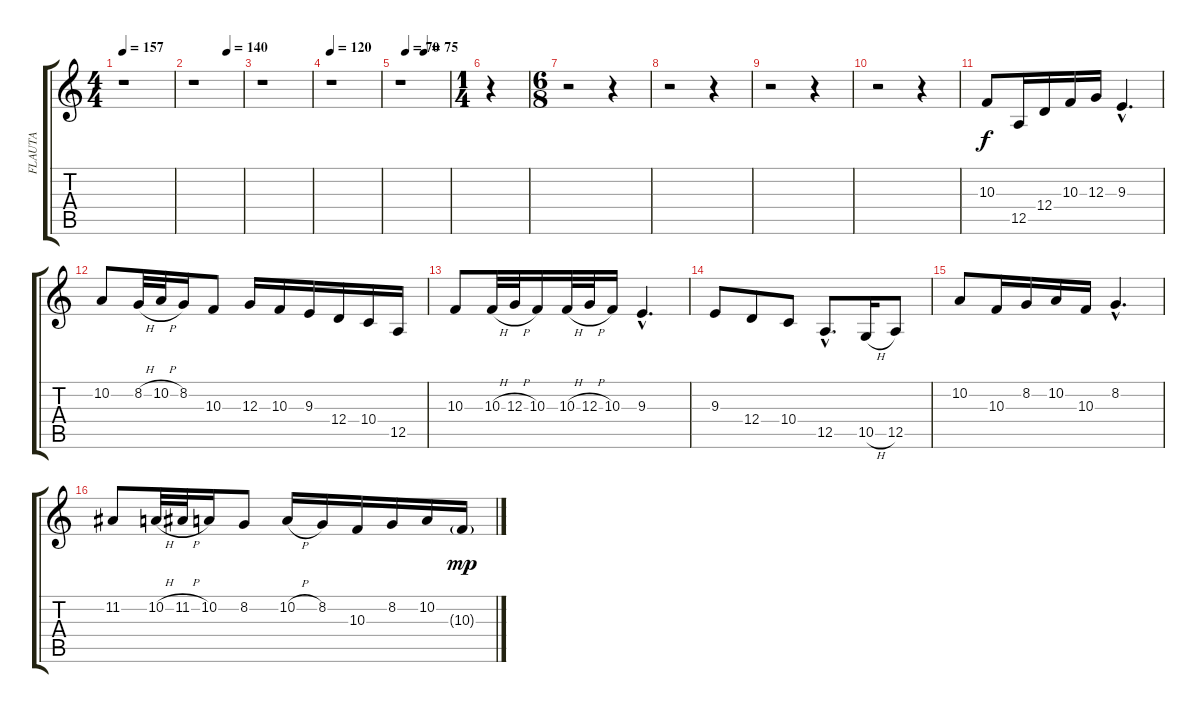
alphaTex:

\track ("FLAUTA" "FLAUTA") {instrument flute}
\staff {score tabs}
\tuning (E4 B3 G3 D3 A2 E2) {hide}
\ts (4 4)
\tempo 157
\clef g2
\ks c
r.1{dy f} |
\tempo (140 0.6875)
r.1 |
r.1 |
\tempo 120
r.1 |
\tempo (70 0.125)
\tempo (75 0.5)
r.1 |
\ts (1 4)
r.4 |
\ts (6 8)
r.2 r.4 |
r.2 r.4 |
r.2 r.4 |
r.2 r.4 |
10.3.8 12.5.16 12.4.16 10.3.16 12.3.16 9.3{hac}.4{d} |
10.2.8 8.2{h}.32 10.2{h}.32 8.2.16 10.3.8 12.3.16 10.3.16 9.3.16 12.4.16 10.4.16 12.5.16 |
10.3.8 10.3{h}.32 12.3{h}.32 10.3.16 10.3{h}.32 12.3{h}.32 10.3.16 9.3{hac}.4{d} |
9.3.8 12.4.8 10.4.8 12.5{hac}.8{d} 10.5{h}.16 12.5.8 |
10.2.8 10.3.16 8.2.16 10.2.16 10.3.16 8.2{hac}.4{d} |
11.2.8 10.2{h}.32 11.2{h}.32 10.2.16 8.2.8 10.2{h}.16 8.2.16 10.3.16 8.2.16 10.2.16 10.3{g}.16{dy mp}
